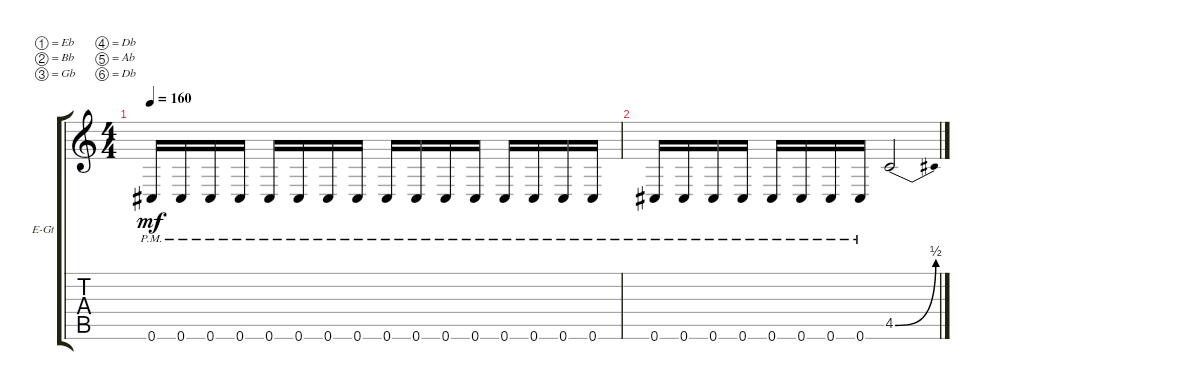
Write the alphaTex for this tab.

\bracketExtendMode groupsimilarinstruments
\firstSystemTrackNameOrientation horizontal
\otherSystemsTrackNameOrientation horizontal
\track ("Matt Heafy" "E-Gt") {instrument distortionguitar}
\staff {score tabs}
\tuning (Eb4 Bb3 Gb3 Db3 Ab2 Db2)
\ts (4 4)
\tempo 160
\clef g2
\ks c
0.6{pm}.16{dy mf} 0.6{pm}.16 0.6{pm}.16 0.6{pm}.16 0.6{pm}.16 0.6{pm}.16 0.6{pm}.16 0.6{pm}.16 0.6{pm}.16 0.6{pm}.16 0.6{pm}.16 0.6{pm}.16 0.6{pm}.16 0.6{pm}.16 0.6{pm}.16 0.6{pm}.16 |
0.6{pm}.16 0.6{pm}.16 0.6{pm}.16 0.6{pm}.16 0.6{pm}.16 0.6{pm}.16 0.6{pm}.16 0.6{pm}.16 4.5{be (bend 0 0 59.4 2)}.2
